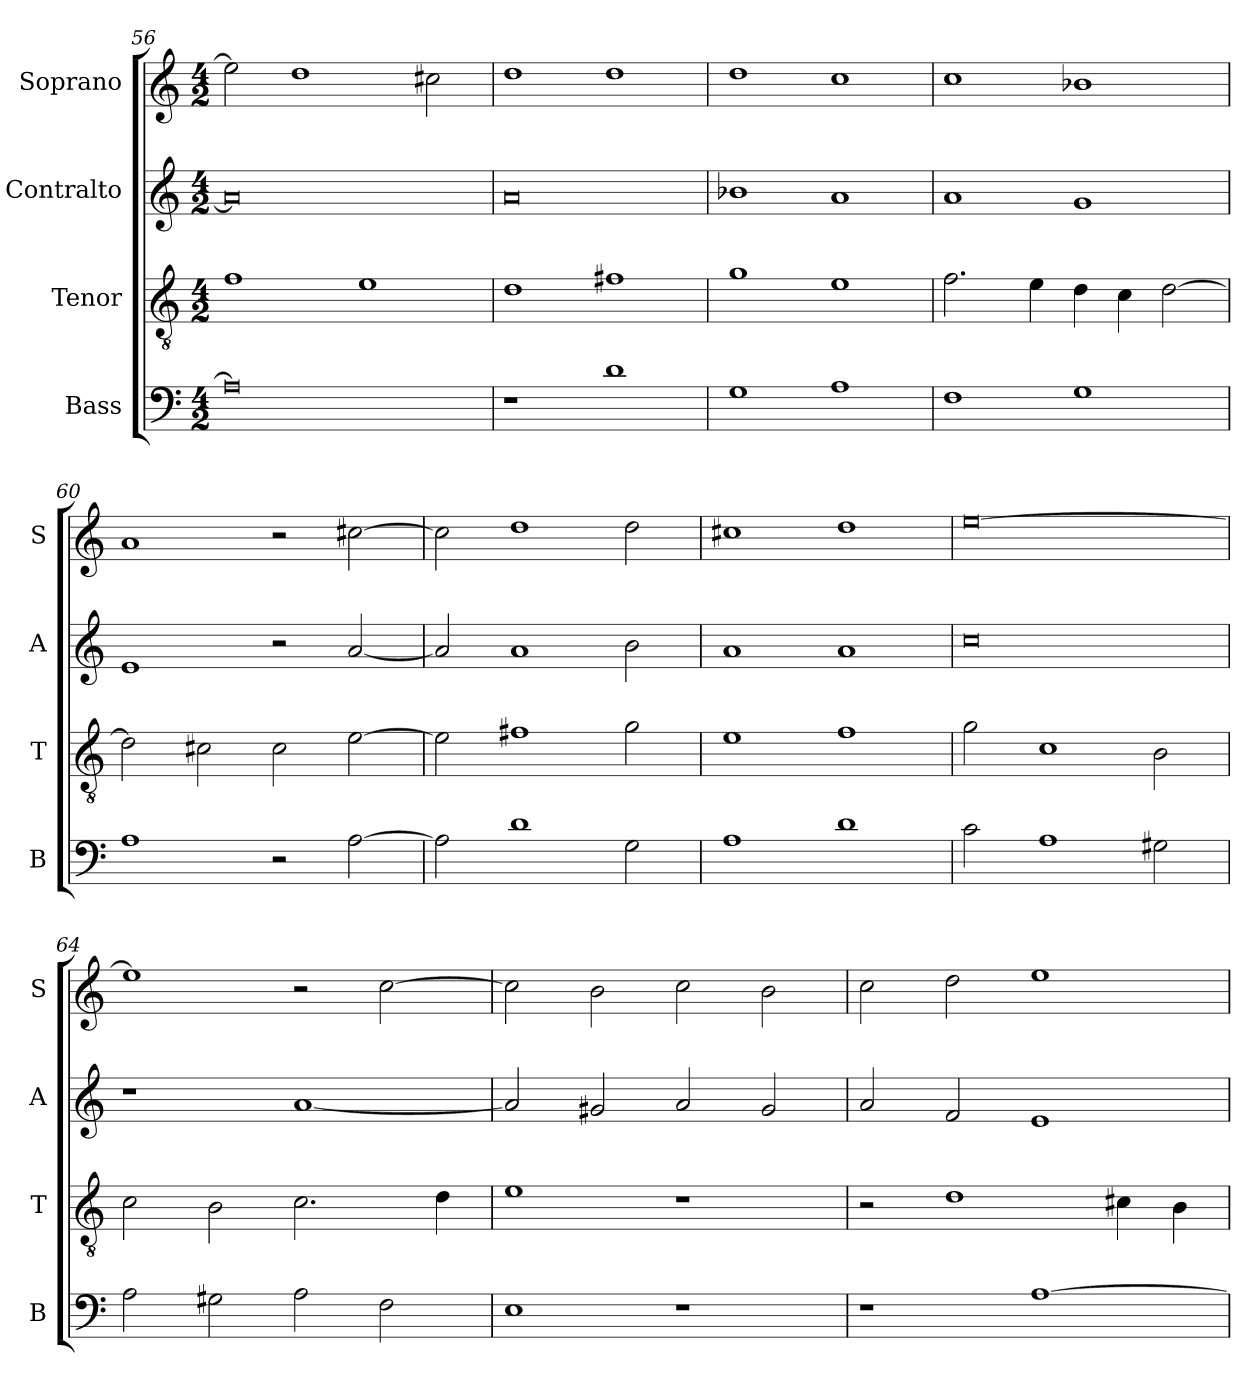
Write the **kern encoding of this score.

**kern	**kern	**kern	**kern
*part4	*part3	*part2	*part1
*staff4	*staff3	*staff2	*staff1
*I"Bass	*I"Tenor	*I"Contralto	*I"Soprano
*I'B	*I'T	*I'A	*I'S
*clefF4	*clefGv2	*clefG2	*clefG2
*k[]	*k[]	*k[]	*k[]
*D:dor	*D:dor	*D:dor	*D:dor
*M4/2	*M4/2	*M4/2	*M4/2
=56	=56	=56	=56
0A]	1f	0a]	2ee]
.	.	.	1dd
.	1e	.	.
.	.	.	2cc#X
=57	=57	=57	=57
1r	1d	0a	1dd
1d	1f#X	.	1dd
=58	=58	=58	=58
1G	1g	1b-X	1dd
1A	1e	1a	1cc
=59	=59	=59	=59
1F	2.f	1a	1cc
.	4e	.	.
1G	4d	1g	1b-X
.	4c	.	.
.	[2d	.	.
=60	=60	=60	=60
1A	2d]	1e	1a
.	2c#X	.	.
2r	2c#	2r	2r
[2A	[2e	[2a	[2cc#X
=61	=61	=61	=61
2A]	2e]	2a]	2cc#]
1d	1f#X	1a	1dd
2G	2g	2b	2dd
=62	=62	=62	=62
1A	1e	1a	1cc#X
1d	1f	1a	1dd
=63	=63	=63	=63
2c	2g	0cc	[0ee
1A	1c	.	.
2G#X	2B	.	.
=64	=64	=64	=64
2A	2c	1r	1ee]
2G#X	2B	.	.
2A	2.c	[1a	2r
2F	.	.	[2cc
.	4d	.	.
=65	=65	=65	=65
1E	1e	2a]	2cc]
.	.	2g#X	2b
1r	1r	2a	2cc
.	.	2g#	2b
=66	=66	=66	=66
1r	2r	2a	2cc
.	1d	2f	2dd
[1A	.	1e	1ee
.	4c#X	.	.
.	4B	.	.
=	=	=	=
*-	*-	*-	*-
